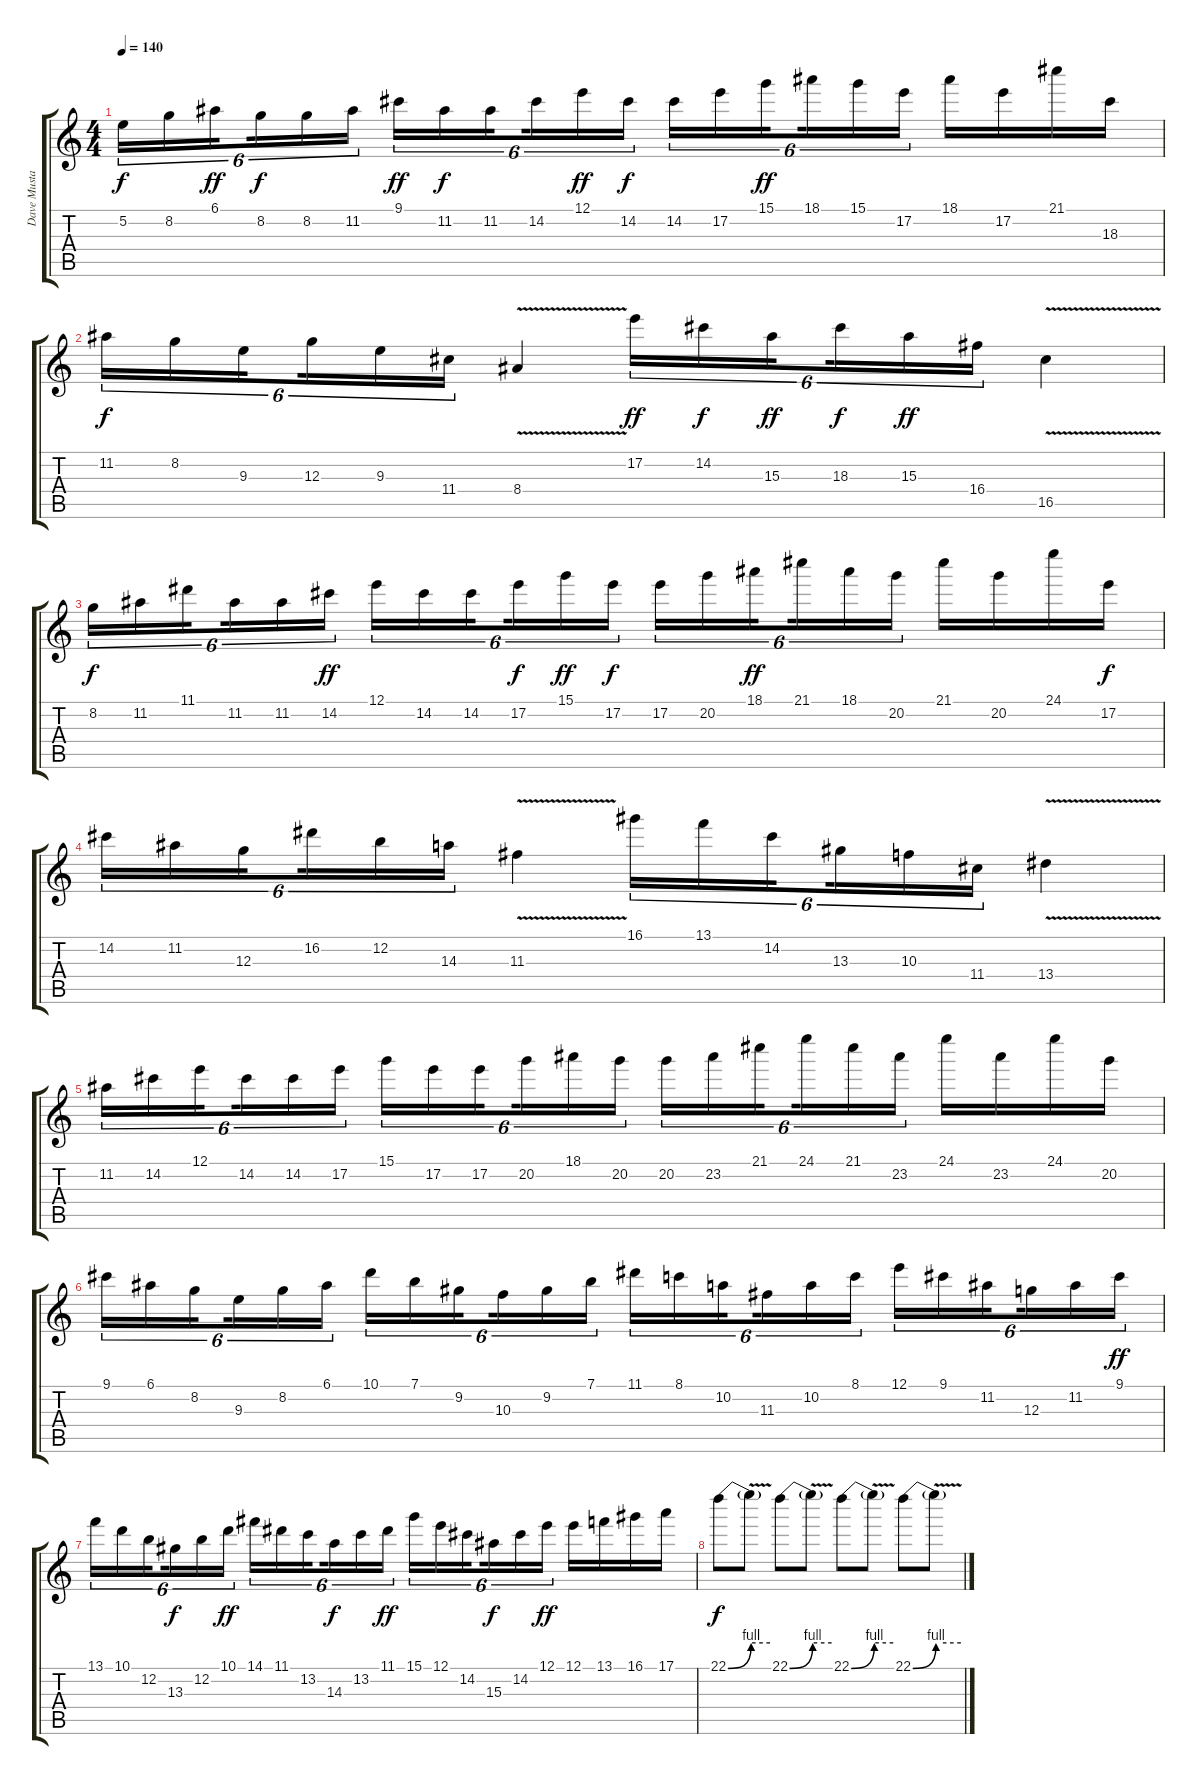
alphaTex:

\track ("Dave Mustaine" "Dave Musta") {instrument distortionguitar}
\staff {score tabs}
\tuning (E4 B3 G3 D3 A2 E2) {hide}
\ts (4 4)
\tempo 140
\clef g2
\ks c
5.2.16{tu (6 4) dy f} 8.2.16{tu (6 4)} 6.1.16{tu (6 4) dy ff beam splitsecondary} 8.2.16{tu (6 4) dy f} 8.2.16{tu (6 4)} 11.2.16{tu (6 4)} 9.1.16{tu (6 4) dy ff} 11.2.16{tu (6 4) dy f} 11.2.16{tu (6 4) beam splitsecondary} 14.2.16{tu (6 4)} 12.1.16{tu (6 4) dy ff} 14.2.16{tu (6 4) dy f} 14.2.16{tu (6 4)} 17.2.16{tu (6 4)} 15.1.16{tu (6 4) dy ff beam splitsecondary} 18.1.16{tu (6 4)} 15.1.16{tu (6 4)} 17.2.16{tu (6 4)} 18.1.16 17.2.16 21.1.16 18.3.16 |
11.2.16{tu (6 4) dy f} 8.2.16{tu (6 4)} 9.3.16{tu (6 4) beam splitsecondary} 12.3.16{tu (6 4)} 9.3.16{tu (6 4)} 11.4.16{tu (6 4)} 8.4{v}.4 17.2.16{tu (6 4) dy ff} 14.2.16{tu (6 4) dy f} 15.3.16{tu (6 4) dy ff beam splitsecondary} 18.3.16{tu (6 4) dy f} 15.3.16{tu (6 4) dy ff} 16.4.16{tu (6 4)} 16.5{v}.4 |
8.2.16{tu (6 4) dy f} 11.2.16{tu (6 4)} 11.1.16{tu (6 4) beam splitsecondary} 11.2.16{tu (6 4)} 11.2.16{tu (6 4)} 14.2.16{tu (6 4) dy ff} 12.1.16{tu (6 4)} 14.2.16{tu (6 4)} 14.2.16{tu (6 4) beam splitsecondary} 17.2.16{tu (6 4) dy f} 15.1.16{tu (6 4) dy ff} 17.2.16{tu (6 4) dy f} 17.2.16{tu (6 4)} 20.2.16{tu (6 4)} 18.1.16{tu (6 4) dy ff beam splitsecondary} 21.1.16{tu (6 4)} 18.1.16{tu (6 4)} 20.2.16{tu (6 4)} 21.1.16 20.2.16 24.1.16 17.2.16{dy f} |
14.2.16{tu (6 4)} 11.2.16{tu (6 4)} 12.3.16{tu (6 4) beam splitsecondary} 16.2.16{tu (6 4)} 12.2.16{tu (6 4)} 14.3.16{tu (6 4)} 11.3{v}.4 16.1.16{tu (6 4)} 13.1.16{tu (6 4)} 14.2.16{tu (6 4) beam splitsecondary} 13.3.16{tu (6 4)} 10.3.16{tu (6 4)} 11.4.16{tu (6 4)} 13.4{v}.4 |
11.2.16{tu (6 4)} 14.2.16{tu (6 4)} 12.1.16{tu (6 4) beam splitsecondary} 14.2.16{tu (6 4)} 14.2.16{tu (6 4)} 17.2.16{tu (6 4)} 15.1.16{tu (6 4)} 17.2.16{tu (6 4)} 17.2.16{tu (6 4) beam splitsecondary} 20.2.16{tu (6 4)} 18.1.16{tu (6 4)} 20.2.16{tu (6 4)} 20.2.16{tu (6 4)} 23.2.16{tu (6 4)} 21.1.16{tu (6 4) beam splitsecondary} 24.1.16{tu (6 4)} 21.1.16{tu (6 4)} 23.2.16{tu (6 4)} 24.1.16 23.2.16 24.1.16 20.2.16 |
9.1.16{tu (6 4)} 6.1.16{tu (6 4)} 8.2.16{tu (6 4) beam splitsecondary} 9.3.16{tu (6 4)} 8.2.16{tu (6 4)} 6.1.16{tu (6 4)} 10.1.16{tu (6 4)} 7.1.16{tu (6 4)} 9.2.16{tu (6 4) beam splitsecondary} 10.3.16{tu (6 4)} 9.2.16{tu (6 4)} 7.1.16{tu (6 4)} 11.1.16{tu (6 4)} 8.1.16{tu (6 4)} 10.2.16{tu (6 4) beam splitsecondary} 11.3.16{tu (6 4)} 10.2.16{tu (6 4)} 8.1.16{tu (6 4)} 12.1.16{tu (6 4)} 9.1.16{tu (6 4)} 11.2.16{tu (6 4) beam splitsecondary} 12.3.16{tu (6 4)} 11.2.16{tu (6 4)} 9.1.16{tu (6 4) dy ff} |
13.1.16{tu (6 4)} 10.1.16{tu (6 4)} 12.2.16{tu (6 4) beam splitsecondary} 13.3.16{tu (6 4) dy f} 12.2.16{tu (6 4)} 10.1.16{tu (6 4) dy ff} 14.1.16{tu (6 4)} 11.1.16{tu (6 4)} 13.2.16{tu (6 4) beam splitsecondary} 14.3.16{tu (6 4) dy f} 13.2.16{tu (6 4)} 11.1.16{tu (6 4) dy ff} 15.1.16{tu (6 4)} 12.1.16{tu (6 4)} 14.2.16{tu (6 4) beam splitsecondary} 15.3.16{tu (6 4) dy f} 14.2.16{tu (6 4)} 12.1.16{tu (6 4) dy ff} 12.1.16 13.1.16 16.1.16 17.1.16 |
22.1{be (bend 0 0 60 4)}.8{dy f} 22.1{be (hold 0 4 60 4) v t}.8 22.1{be (bend 0 0 60 4)}.8 22.1{be (hold 0 4 60 4) v t}.8 22.1{be (bend 0 0 60 4)}.8 22.1{be (hold 0 4 60 4) v t}.8 22.1{be (bend 0 0 60 4)}.8 22.1{be (hold 0 4 60 4) v t}.8
